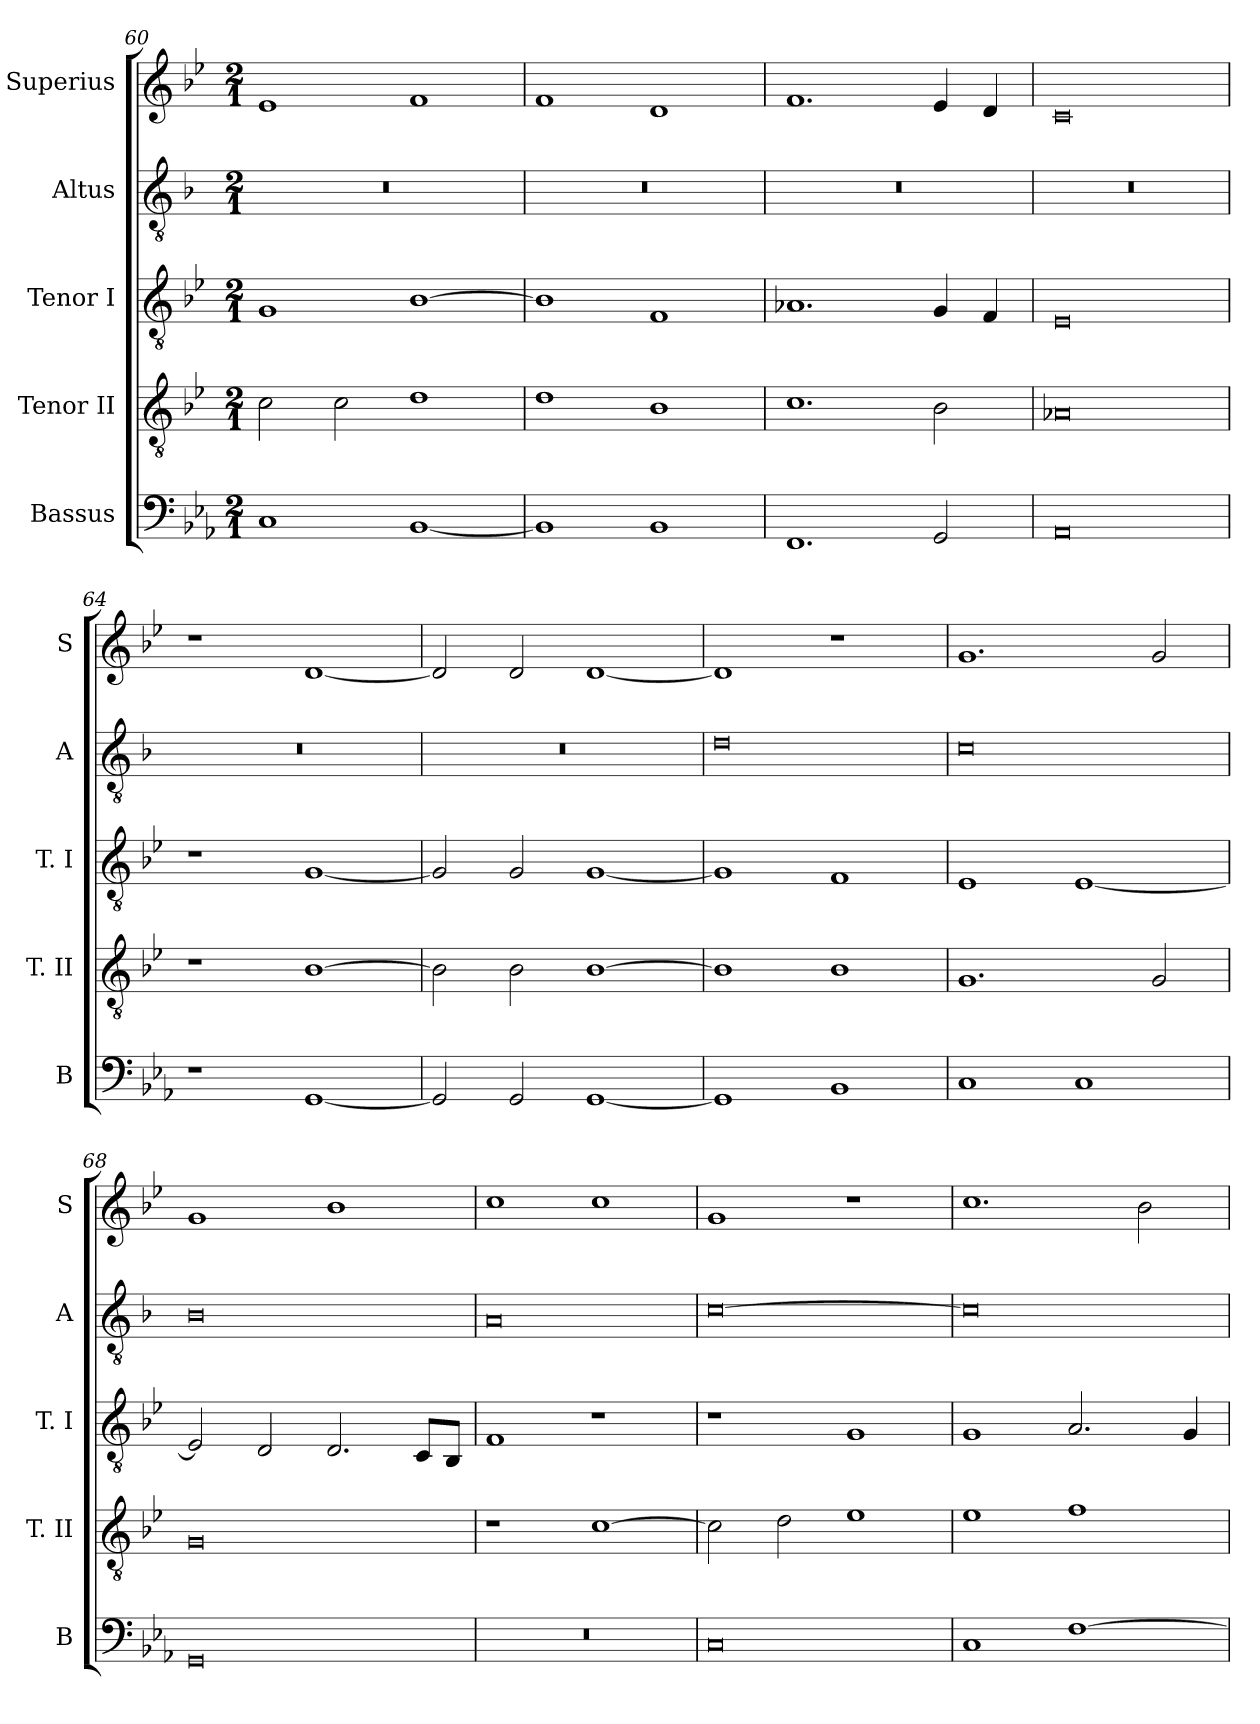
**kern	**kern	**kern	**kern	**kern
*part5	*part4	*part3	*part2	*part1
*staff5	*staff4	*staff3	*staff2	*staff1
*I"Bassus	*I"Tenor II	*I"Tenor I	*I"Altus	*I"Superius
*I'B	*I'T. II	*I'T. I	*I'A	*I'S
*clefF4	*clefGv2	*clefGv2	*clefGv2	*clefG2
*k[b-e-a-]	*k[b-e-]	*k[b-e-]	*k[b-]	*k[b-e-]
*E-:	*B-:	*B-:	*F:	*B-:
*M2/1	*M2/1	*M2/1	*M2/1	*M2/1
=60	=60	=60	=60	=60
1C	2c	1G	0r	1e-
.	2c	.	.	.
[1BB-	1d	[1B-	.	1f
=61	=61	=61	=61	=61
1BB-]	1d	1B-]	0r	1f
1BB-	1B-	1F	.	1d
=62	=62	=62	=62	=62
1.FF	1.c	1.A-X	0r	1.f
2GG	2B-	4G	.	4e-
.	.	4F	.	4d
=63	=63	=63	=63	=63
0AA-	0A-X	0E-	0r	0c
=64	=64	=64	=64	=64
1r	1r	1r	0r	1r
[1GG	[1B-	[1G	.	[1d
=65	=65	=65	=65	=65
2GG]	2B-]	2G]	0r	2d]
2GG	2B-	2G	.	2d
[1GG	[1B-	[1G	.	[1d
=66	=66	=66	=66	=66
1GG]	1B-]	1G]	0d	1d]
1BB-	1B-	1F	.	1r
=67	=67	=67	=67	=67
1C	1.G	1E-	0c	1.g
1C	.	[1E-	.	.
.	2G	.	.	2g
=68	=68	=68	=68	=68
0GG	0G	2E-]	0B-	1g
.	.	2D	.	.
.	.	2.D	.	1b-
.	.	8CL	.	.
.	.	8BB-J	.	.
=69	=69	=69	=69	=69
0r	1r	1F	0A	1cc
.	[1c	1r	.	1cc
=70	=70	=70	=70	=70
0C	2c]	1r	[0c	1g
.	2d	.	.	.
.	1e-	1G	.	1r
=71	=71	=71	=71	=71
1C	1e-	1G	0c]	1.cc
[1F	1f	2.A	.	.
.	.	.	.	2b-
.	.	4G	.	.
=	=	=	=	=
*-	*-	*-	*-	*-
